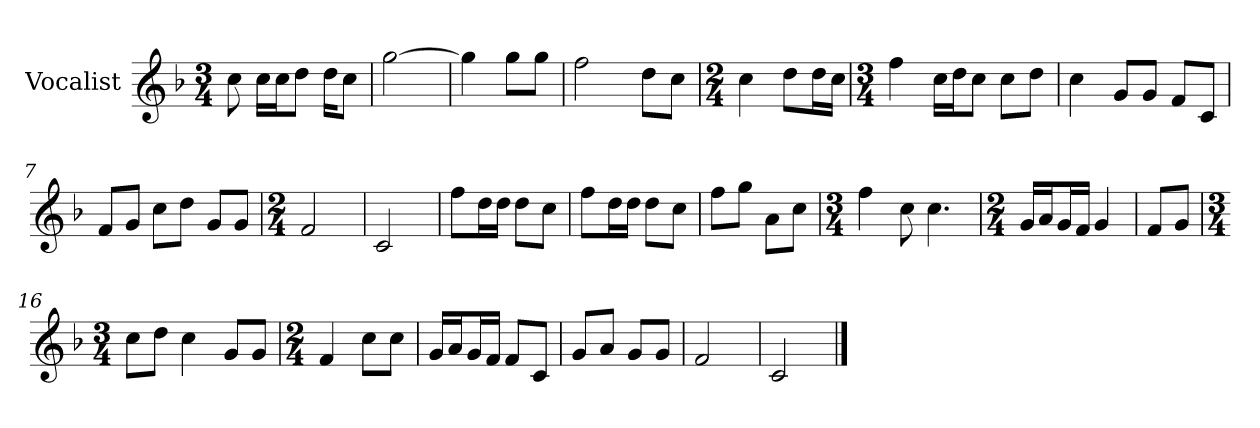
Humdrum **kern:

**kern
*part1
*staff1
*I"Vocalist
*k[b-]
*F:
*M3/4
=
8cc
16ccKL
16ccK
8ddJ
16ddKL
8ccJ
=1
[2gg
=2
4gg]
8ggL
8ggJ
=3
2ff
8ddL
8ccJ
=4
*M2/4
4cc
8ddL
16ddL
16ccJJ
=5
*M3/4
4ff
16ccLL
16ddJ
8ccJ
8ccL
8ddJ
=6
4cc
8gL
8gJ
8fL
8cJ
=7
8fL
8gJ
8ccL
8ddJ
8gL
8gJ
=8
*M2/4
2f
=9
2c
=10
8ffL
16ddL
16ddJJ
8ddL
8ccJ
=11
8ffL
16ddL
16ddJJ
8ddL
8ccJ
=12
8ffL
8ggJ
8aL
8ccJ
=13
*M3/4
4ff
8cc
4.cc
=14
*M2/4
16gLL
16aJ
16gL
16fJJ
4g
=15
8fL
8gJ
=16
*M3/4
8ccL
8ddJ
4cc
8gL
8gJ
=17
*M2/4
4f
8ccL
8ccJ
=18
16gLL
16aJ
16gL
16fJJ
8fL
8cJ
=19
8gL
8aJ
8gL
8gJ
=20
2f
=21
2c
==
*-
